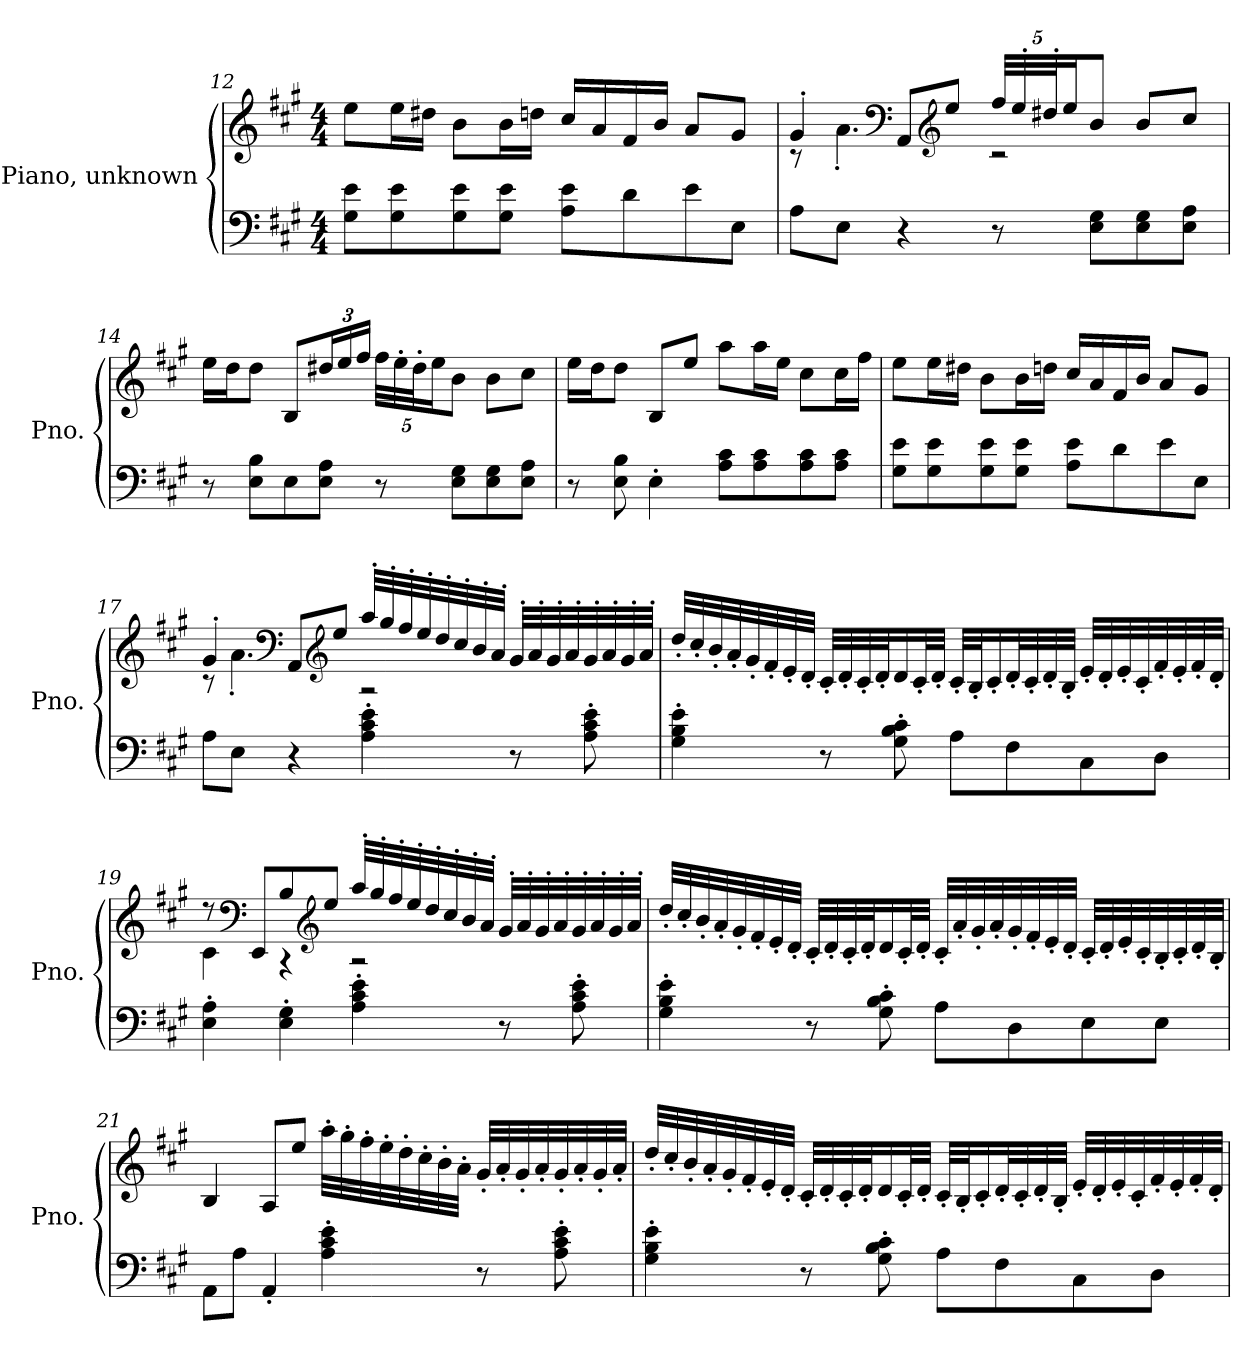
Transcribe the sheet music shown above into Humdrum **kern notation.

**kern	**kern
*part1	*part1
*staff2	*staff1
*I"Piano, unknown	*
*I'Pno.	*
!!LO:LB:g=z
*clefF4	*clefG2
*k[f#c#g#]	*k[f#c#g#]
*M4/4	*M4/4
=12	=12
8G#\ 8e\L	8ee\L
8G#\ 8e\	16ee\L
.	16dd#X\JJ
8G#\ 8e\	8b\L
8G#\ 8e\J	16b\L
.	16ddn\JJ
8A\ 8e\L	16cc#/LL
.	16a/
8d\	16f#/
.	16b/JJ
8e\	8a/L
8E\J	8g#/J
=13	=13
*	*^
8A\L	4g#'/	8r
8E\J	.	4.a'\
*	*clefF4	*
4r	8AA/L	.
*	*clefG2	*
.	8ee/J	.
*	*Xbrackettup	*
8r	40ff#/LLL	2r
.	40ee'/	.
.	40dd#X'/J	.
.	20ee/J	.
8E\ 8G#\L	8b/J	.
8E\ 8G#\	8b/L	.
8E\ 8A\J	8cc#/J	.
*	*v	*v
=14	=14
8r	16ee\LL
.	16dd\J
8E\ 8B\L	8dd\J
8E\	8B/L
8E\ 8A\J	24dd#X/L
.	24ee/
.	24ff#/JJ
8r	40ff#\LLL
.	40ee'\
.	40dd#'\J
.	20ee\J
8E\ 8G#\L	8b\J
8E\ 8G#\	8b\L
8E\ 8A\J	8cc#\J
!!LO:LB:g=z
=15	=15
8r	16ee\LL
.	16dd\J
8E\ 8B\	8dd\J
4E'\	8B/L
.	8ee/J
8A\ 8c#\L	8aa\L
8A\ 8c#\	16aa\L
.	16ee\JJ
8A\ 8c#\	8cc#\L
8A\ 8c#\J	16cc#\L
.	16ff#\JJ
=16	=16
8G#\ 8e\L	8ee\L
8G#\ 8e\	16ee\L
.	16dd#X\JJ
8G#\ 8e\	8b\L
8G#\ 8e\J	16b\L
.	16ddn\JJ
8A\ 8e\L	16cc#/LL
.	16a/
8d\	16f#/
.	16b/JJ
8e\	8a/L
8E\J	8g#/J
!!LO:PB:g=z
=17	=17
*	*^
8A\L	4g#'/	8r
8E\J	.	4.a'\
*	*clefF4	*
4r	8AA/L	.
*	*clefG2	*
.	8ee/J	.
4A\' 4c#\' 4e\'	32aa'/LLL	2r
.	32gg#'/	.
.	32ff#'/	.
.	32ee'/	.
.	32dd'/	.
.	32cc#'/	.
.	32b'/	.
.	32a'/JJJ	.
8r	32g#'/LLL	.
.	32a'/	.
.	32g#'/	.
.	32a'/	.
8A\' 8c#\' 8e\'	32g#'/	.
.	32a'/	.
.	32g#'/	.
.	32a'/JJJ	.
*	*v	*v
!!LO:LB:g=z
=18	=18
4G#\' 4B\' 4e\'	32dd'/LLL
.	32cc#'/
.	32b'/
.	32a'/
.	32g#'/
.	32f#'/
.	32e'/
.	32d'/JJJ
8r	32c#'/LLL
.	32d'/
.	32c#'/
.	32d'/J
8G#\' 8B\' 8c#\'	16d/
.	32c#'/L
.	32d'/JJJ
8A\L	32c#'/LLL
.	32B'/J
.	16c#'/
8F#\	32d'/L
.	32c#'/
.	32d'/
.	32B'/JJJ
8C#\	32e'/LLL
.	32d'/
.	32e'/
.	32c#'/
8D\J	32f#'/
.	32e'/
.	32f#'/
.	32d'/JJJ
!!LO:LB:g=z
=19	=19
*	*^
4E\' 4A\'	8r	4c#\
*	*clefF4	*
.	8EE/L	.
4E\' 4G#\'	8B/	4r
*	*clefG2	*
.	8ee/J	.
4A\' 4c#\' 4e\'	32aa'/LLL	2r
.	32gg#'/	.
.	32ff#'/	.
.	32ee'/	.
.	32dd'/	.
.	32cc#'/	.
.	32b'/	.
.	32a'/JJJ	.
8r	32g#'/LLL	.
.	32a'/	.
.	32g#'/	.
.	32a'/	.
8A\' 8c#\' 8e\'	32g#'/	.
.	32a'/	.
.	32g#'/	.
.	32a'/JJJ	.
*	*v	*v
!!LO:LB:g=z
=20	=20
4G#\' 4B\' 4e\'	32dd'/LLL
.	32cc#'/
.	32b'/
.	32a'/
.	32g#'/
.	32f#'/
.	32e'/
.	32d'/JJJ
8r	32c#'/LLL
.	32d'/
.	32c#'/
.	32d'/J
8G#\' 8B\' 8c#\'	16d/
.	32c#'/L
.	32d'/JJJ
8A\L	32c#'/LLL
.	32a'/
.	32g#'/
.	32a'/
8D\	32g#'/
.	32f#'/
.	32e'/
.	32d'/JJJ
8E\	32c#'/LLL
.	32d'/
.	32e'/
.	32c#'/
8E\J	32B'/
.	32c#'/
.	32d'/
.	32B'/JJJ
!!LO:LB:g=z
=21	=21
8AA\L	4B/
8A\J	.
4AA'/	8A/L
.	8ee/J
4A\' 4c#\' 4e\'	32aa'\LLL
.	32gg#'\
.	32ff#'\
.	32ee'\
.	32dd'\
.	32cc#'\
.	32b'\
.	32a'\JJJ
8r	32g#'/LLL
.	32a'/
.	32g#'/
.	32a'/
8A\' 8c#\' 8e\'	32g#'/
.	32a'/
.	32g#'/
.	32a'/JJJ
!!LO:LB:g=z
=22	=22
4G#\' 4B\' 4e\'	32dd'/LLL
.	32cc#'/
.	32b'/
.	32a'/
.	32g#'/
.	32f#'/
.	32e'/
.	32d'/JJJ
8r	32c#'/LLL
.	32d'/
.	32c#'/
.	32d'/J
8G#\' 8B\' 8c#\'	16d/
.	32c#'/L
.	32d'/JJJ
8A\L	32c#'/LLL
.	32B'/J
.	16c#'/
8F#\	32d'/L
.	32c#'/
.	32d'/
.	32B'/JJJ
8C#\	32e'/LLL
.	32d'/
.	32e'/
.	32c#'/
8D\J	32f#'/
.	32e'/
.	32f#'/
.	32d'/JJJ
=	=
*-	*-
